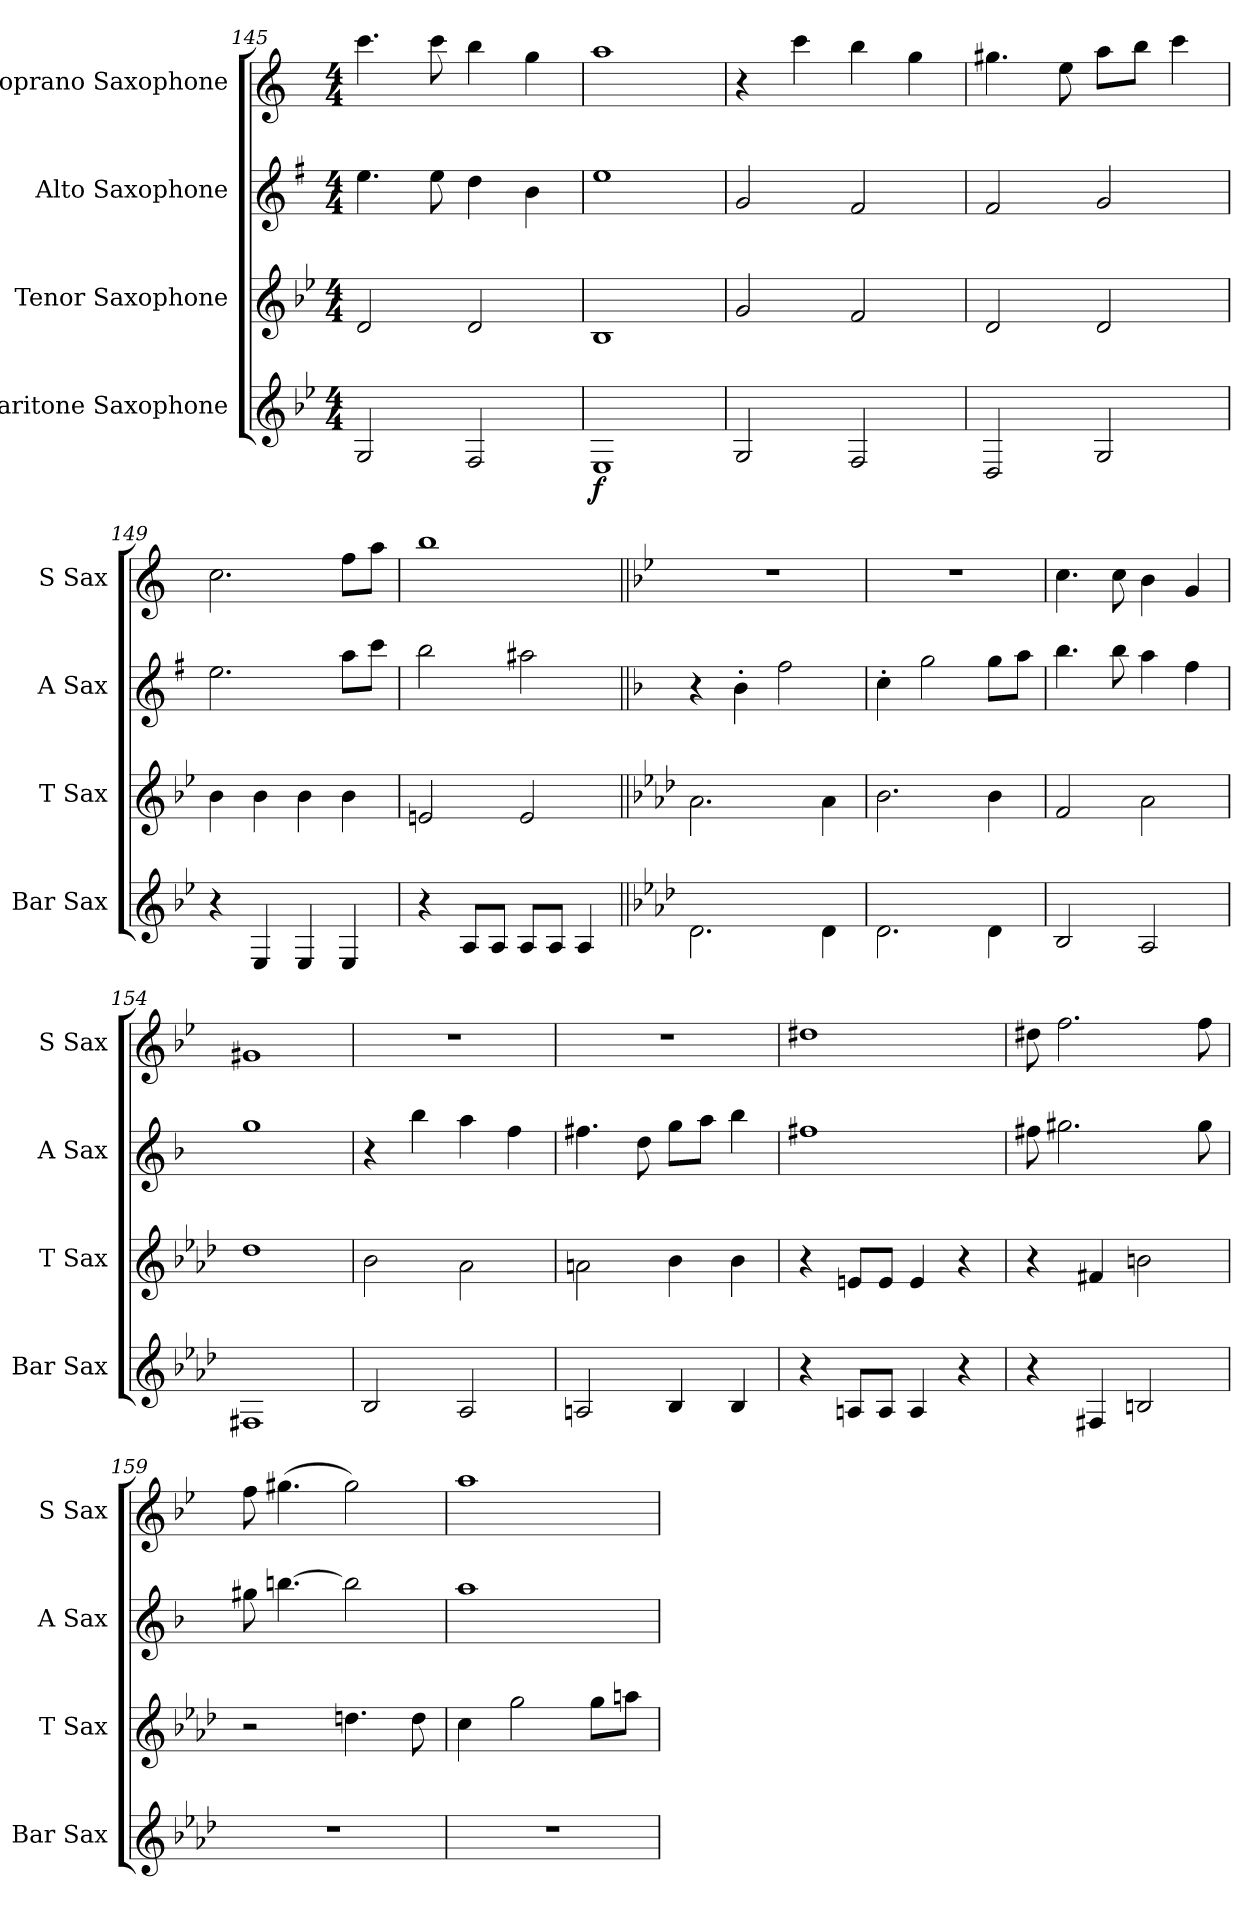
**kern	**dynam	**kern	**kern	**kern
*part4	*part4	*part3	*part2	*part1
*staff4	*staff4	*staff3	*staff2	*staff1
*I"Baritone Saxophone	*	*I"Tenor Saxophone	*I"Alto Saxophone	*I"Soprano Saxophone
*I'Bar Sax	*	*I'T Sax	*I'A Sax	*I'S Sax
*clefG2	*	*clefG2	*clefG2	*clefG2
*ITrd12c21	*	*ITrd8c14	*ITrd5c9	*ITrd1c2
*k[b-e-]	*	*k[b-e-]	*k[b-e-]	*k[b-e-]
*M4/4	*	*M4/4	*M4/4	*M4/4
=145	=145	=145	=145	=145
2GG/	.	2D/	4.g\	4.bb-\
.	.	.	8g\	8bb-\
2FF/	.	2D/	4f\	4aa\
.	.	.	4d\	4ff\
!!LO:LB:g=z
=146	=146	=146	=146	=146
!	!LO:DY:b	!	!	!
1EE-	f	1BB-	1g	1gg
=147	=147	=147	=147	=147
2GG/	.	2G/	2B-/	4r
.	.	.	.	4bb-\
2FF/	.	2F/	2A/	4aa\
.	.	.	.	4ff\
=148	=148	=148	=148	=148
2DD/	.	2D/	2A/	4.ff#X\
.	.	.	.	8dd\
2GG/	.	2D/	2B-/	8gg\L
.	.	.	.	8aa\J
.	.	.	.	4bb-\
=149	=149	=149	=149	=149
4r	.	4B-\	2.g\	2.b-\
4EE-/	.	4B-\	.	.
4EE-/	.	4B-\	.	.
4EE-/	.	4B-\	8cc\L	8ee-\L
.	.	.	8ee-\J	8gg\J
=150	=150	=150	=150	=150
4r	.	2En/	2dd\	1aa
8AA/L	.	.	.	.
8AA/J	.	.	.	.
8AA/L	.	2E/	2cc#X\	.
8AA/J	.	.	.	.
4AA/	.	.	.	.
!!LO:LB:g=z
=151||	=151||	=151||	=151||	=151||
*k[b-e-a-d-]	*	*k[b-e-a-d-]	*k[b-e-a-d-]	*k[b-e-a-d-]
2.D-\	.	2.A-\	4r	1r
.	.	.	4d-'\	.
.	.	.	2a-\	.
4D-\	.	4A-\	.	.
=152	=152	=152	=152	=152
2.D-\	.	2.B-\	4e-'\	1r
.	.	.	2b-\	.
4D-\	.	4B-\	8b-\L	.
.	.	.	8cc\J	.
=153	=153	=153	=153	=153
2BB-/	.	2F/	4.dd-\	4.b-\
.	.	.	8dd-\	8b-\
2AA-/	.	2A-\	4cc\	4a-\
.	.	.	4a-\	4f/
=154	=154	=154	=154	=154
1FF#X	.	1d-	1b-	1f#X
=155	=155	=155	=155	=155
2BB-/	.	2B-\	4r	1r
.	.	.	4dd-\	.
2AA-/	.	2A-\	4cc\	.
.	.	.	4a-\	.
!!LO:LB:g=z
=156	=156	=156	=156	=156
2AAn/	.	2An\	4.an\	1r
.	.	.	8f\	.
4BB-/	.	4B-\	8b-\L	.
.	.	.	8cc\J	.
4BB-/	.	4B-\	4dd-\	.
=157	=157	=157	=157	=157
4r	.	4r	1an	1cc#X
8AAn/L	.	8En/L	.	.
8AA/J	.	8E/J	.	.
4AA/	.	4E/	.	.
4r	.	4r	.	.
=158	=158	=158	=158	=158
4r	.	4r	8an\	8cc#X\
.	.	.	2.bn\	2.ee-\
4FF#X/	.	4F#X/	.	.
2BBn/	.	2Bn\	.	.
.	.	.	8b\	8ee-\
=159	=159	=159	=159	=159
1r	.	2r	8bn\	8ee-\
.	.	.	[4.ddn\	(4.ff#X\
.	.	4.dn\	2dd\]	2ff#\)
.	.	8d\	.	.
=160	=160	=160	=160	=160
1r	.	4c\	1cc	1gg
.	.	2g\	.	.
.	.	8g\L	.	.
.	.	8an\J	.	.
=	=	=	=	=
*-	*-	*-	*-	*-
